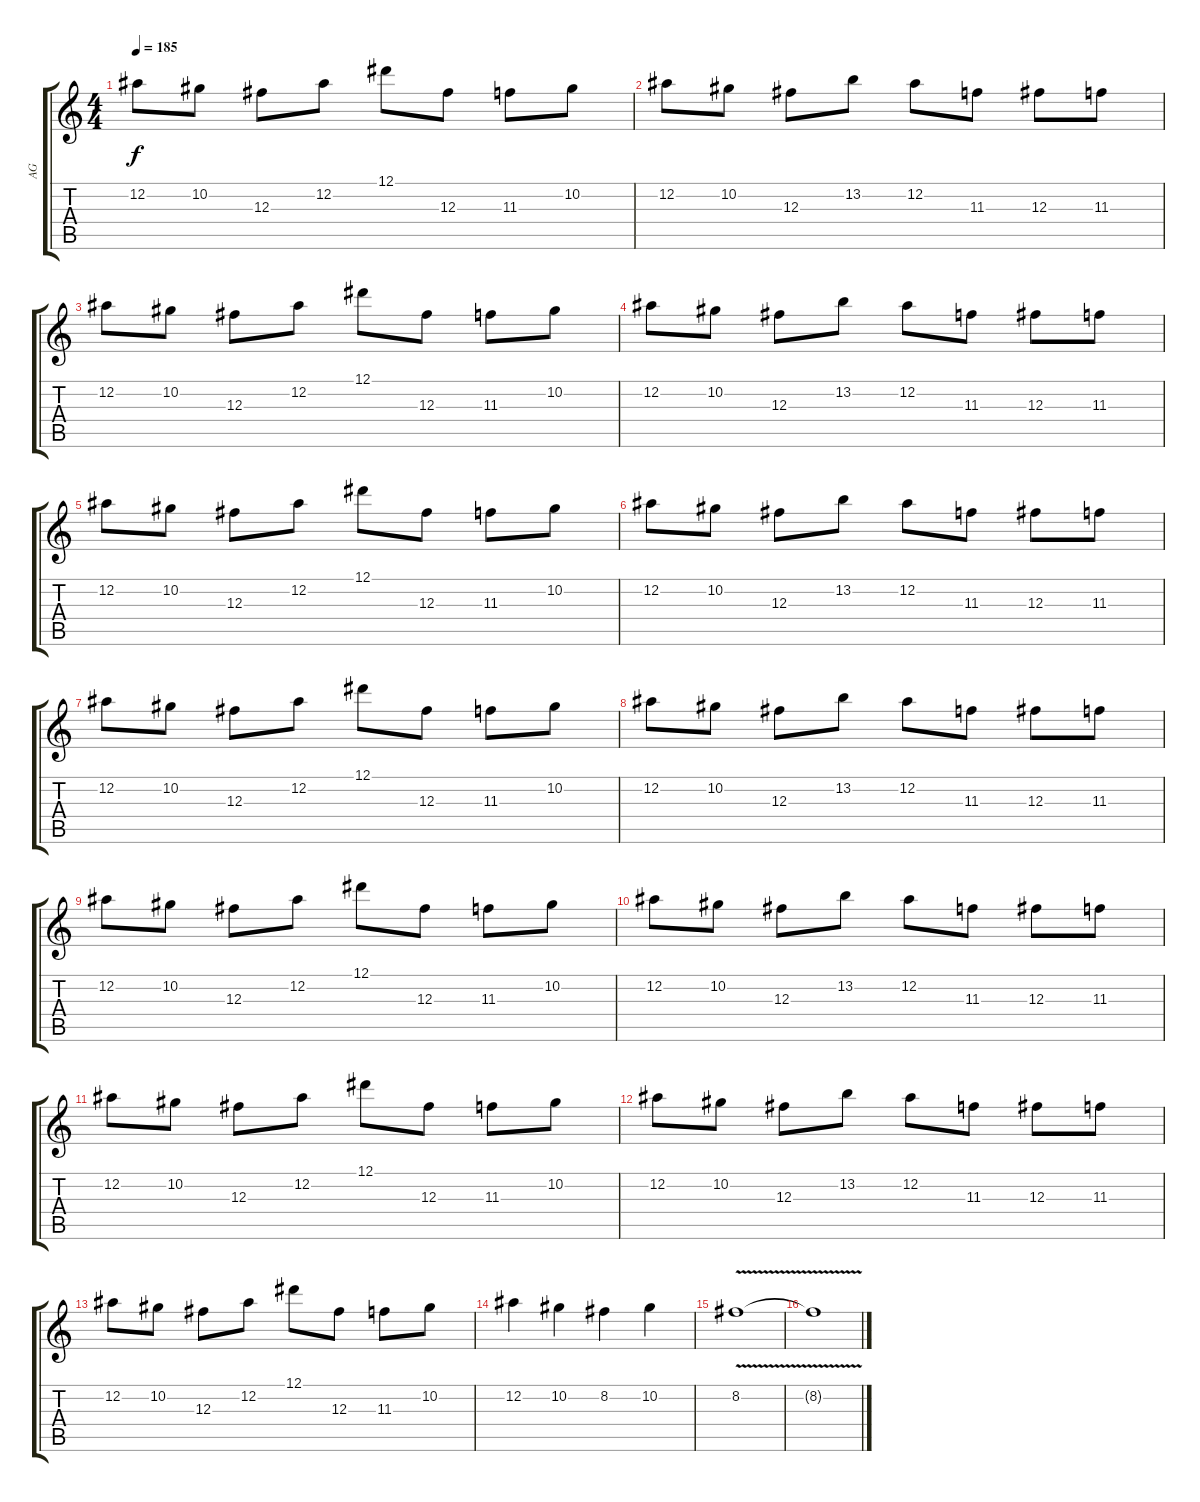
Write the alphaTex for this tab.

\track ("AG" "AG") {instrument distortionguitar}
\staff {score tabs}
\tuning (Eb4 Bb3 Gb3 Db3 Ab2 Db2) {hide}
\ts (4 4)
\tempo 185
\clef g2
\ks c
12.2.8{dy f} 10.2.8 12.3.8 12.2.8 12.1.8 12.3.8 11.3.8 10.2.8 |
12.2.8 10.2.8 12.3.8 13.2.8 12.2.8 11.3.8 12.3.8 11.3.8 |
12.2.8 10.2.8 12.3.8 12.2.8 12.1.8 12.3.8 11.3.8 10.2.8 |
12.2.8 10.2.8 12.3.8 13.2.8 12.2.8 11.3.8 12.3.8 11.3.8 |
12.2.8 10.2.8 12.3.8 12.2.8 12.1.8 12.3.8 11.3.8 10.2.8 |
12.2.8 10.2.8 12.3.8 13.2.8 12.2.8 11.3.8 12.3.8 11.3.8 |
12.2.8 10.2.8 12.3.8 12.2.8 12.1.8 12.3.8 11.3.8 10.2.8 |
12.2.8 10.2.8 12.3.8 13.2.8 12.2.8 11.3.8 12.3.8 11.3.8 |
12.2.8 10.2.8 12.3.8 12.2.8 12.1.8 12.3.8 11.3.8 10.2.8 |
12.2.8 10.2.8 12.3.8 13.2.8 12.2.8 11.3.8 12.3.8 11.3.8 |
12.2.8 10.2.8 12.3.8 12.2.8 12.1.8 12.3.8 11.3.8 10.2.8 |
12.2.8 10.2.8 12.3.8 13.2.8 12.2.8 11.3.8 12.3.8 11.3.8 |
12.2.8 10.2.8 12.3.8 12.2.8 12.1.8 12.3.8 11.3.8 10.2.8 |
12.2.4 10.2.4 8.2.4 10.2.4 |
8.2{v}.1 |
8.2{t}.1
